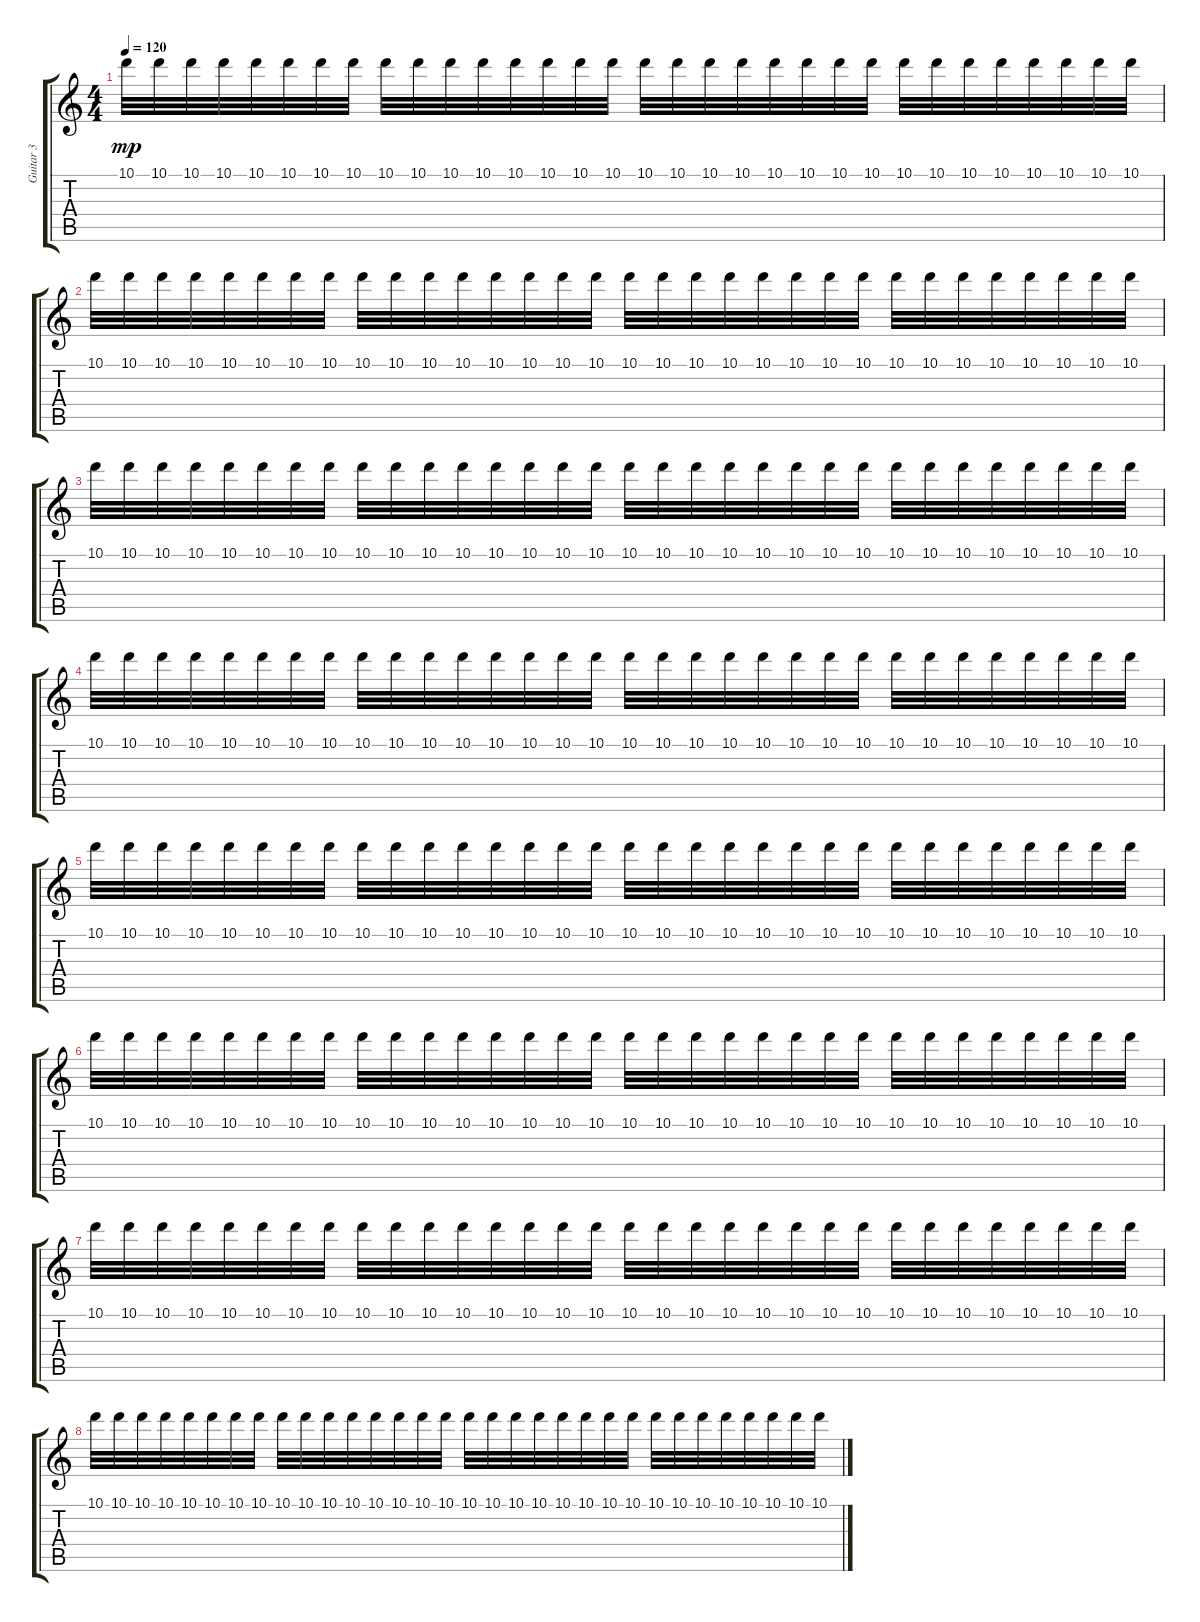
\track ("Guitar 3" "Guitar 3") {instrument distortionguitar}
\staff {score tabs}
\tuning (E4 B3 G3 D3 A2 E2) {hide}
\ts (4 4)
\tempo 120
\clef g2
\ks c
10.1.32{dy mp} 10.1.32 10.1.32 10.1.32 10.1.32 10.1.32 10.1.32 10.1.32 10.1.32 10.1.32 10.1.32 10.1.32 10.1.32 10.1.32 10.1.32 10.1.32 10.1.32 10.1.32 10.1.32 10.1.32 10.1.32 10.1.32 10.1.32 10.1.32 10.1.32 10.1.32 10.1.32 10.1.32 10.1.32 10.1.32 10.1.32 10.1.32 |
10.1.32 10.1.32 10.1.32 10.1.32 10.1.32 10.1.32 10.1.32 10.1.32 10.1.32 10.1.32 10.1.32 10.1.32 10.1.32 10.1.32 10.1.32 10.1.32 10.1.32 10.1.32 10.1.32 10.1.32 10.1.32 10.1.32 10.1.32 10.1.32 10.1.32 10.1.32 10.1.32 10.1.32 10.1.32 10.1.32 10.1.32 10.1.32 |
10.1.32 10.1.32 10.1.32 10.1.32 10.1.32 10.1.32 10.1.32 10.1.32 10.1.32 10.1.32 10.1.32 10.1.32 10.1.32 10.1.32 10.1.32 10.1.32 10.1.32 10.1.32 10.1.32 10.1.32 10.1.32 10.1.32 10.1.32 10.1.32 10.1.32 10.1.32 10.1.32 10.1.32 10.1.32 10.1.32 10.1.32 10.1.32 |
10.1.32 10.1.32 10.1.32 10.1.32 10.1.32 10.1.32 10.1.32 10.1.32 10.1.32 10.1.32 10.1.32 10.1.32 10.1.32 10.1.32 10.1.32 10.1.32 10.1.32 10.1.32 10.1.32 10.1.32 10.1.32 10.1.32 10.1.32 10.1.32 10.1.32 10.1.32 10.1.32 10.1.32 10.1.32 10.1.32 10.1.32 10.1.32 |
10.1.32 10.1.32 10.1.32 10.1.32 10.1.32 10.1.32 10.1.32 10.1.32 10.1.32 10.1.32 10.1.32 10.1.32 10.1.32 10.1.32 10.1.32 10.1.32 10.1.32 10.1.32 10.1.32 10.1.32 10.1.32 10.1.32 10.1.32 10.1.32 10.1.32 10.1.32 10.1.32 10.1.32 10.1.32 10.1.32 10.1.32 10.1.32 |
10.1.32 10.1.32 10.1.32 10.1.32 10.1.32 10.1.32 10.1.32 10.1.32 10.1.32 10.1.32 10.1.32 10.1.32 10.1.32 10.1.32 10.1.32 10.1.32 10.1.32 10.1.32 10.1.32 10.1.32 10.1.32 10.1.32 10.1.32 10.1.32 10.1.32 10.1.32 10.1.32 10.1.32 10.1.32 10.1.32 10.1.32 10.1.32 |
10.1.32 10.1.32 10.1.32 10.1.32 10.1.32 10.1.32 10.1.32 10.1.32 10.1.32 10.1.32 10.1.32 10.1.32 10.1.32 10.1.32 10.1.32 10.1.32 10.1.32 10.1.32 10.1.32 10.1.32 10.1.32 10.1.32 10.1.32 10.1.32 10.1.32 10.1.32 10.1.32 10.1.32 10.1.32 10.1.32 10.1.32 10.1.32 |
10.1.32 10.1.32 10.1.32 10.1.32 10.1.32 10.1.32 10.1.32 10.1.32 10.1.32 10.1.32 10.1.32 10.1.32 10.1.32 10.1.32 10.1.32 10.1.32 10.1.32 10.1.32 10.1.32 10.1.32 10.1.32 10.1.32 10.1.32 10.1.32 10.1.32 10.1.32 10.1.32 10.1.32 10.1.32 10.1.32 10.1.32 10.1.32
